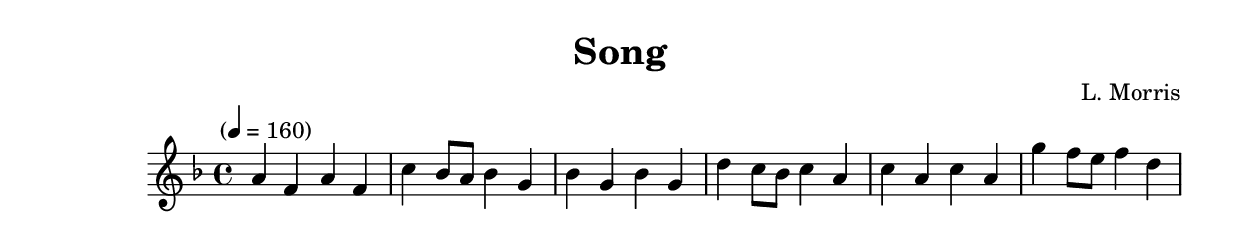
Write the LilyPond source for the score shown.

\header {
	title = "Song"
	composer = "L. Morris"
}

melody = \relative c' {
	\clef treble
	\key f \major
	\time 4/4
	\tempo "" 4=160


	% comment
	a' f a f
	c' bes8 a8 bes4 g4
	bes4 g4 bes g4
	d' c8 bes c4

	a c a c
	a g' f8 e f4 d




}

\score {

	\new Staff {
		\set Staff.midiInstrument = #"flute"
		\melody
	}
	\layout { }
	\midi { }
}

\version "2.18.2"
